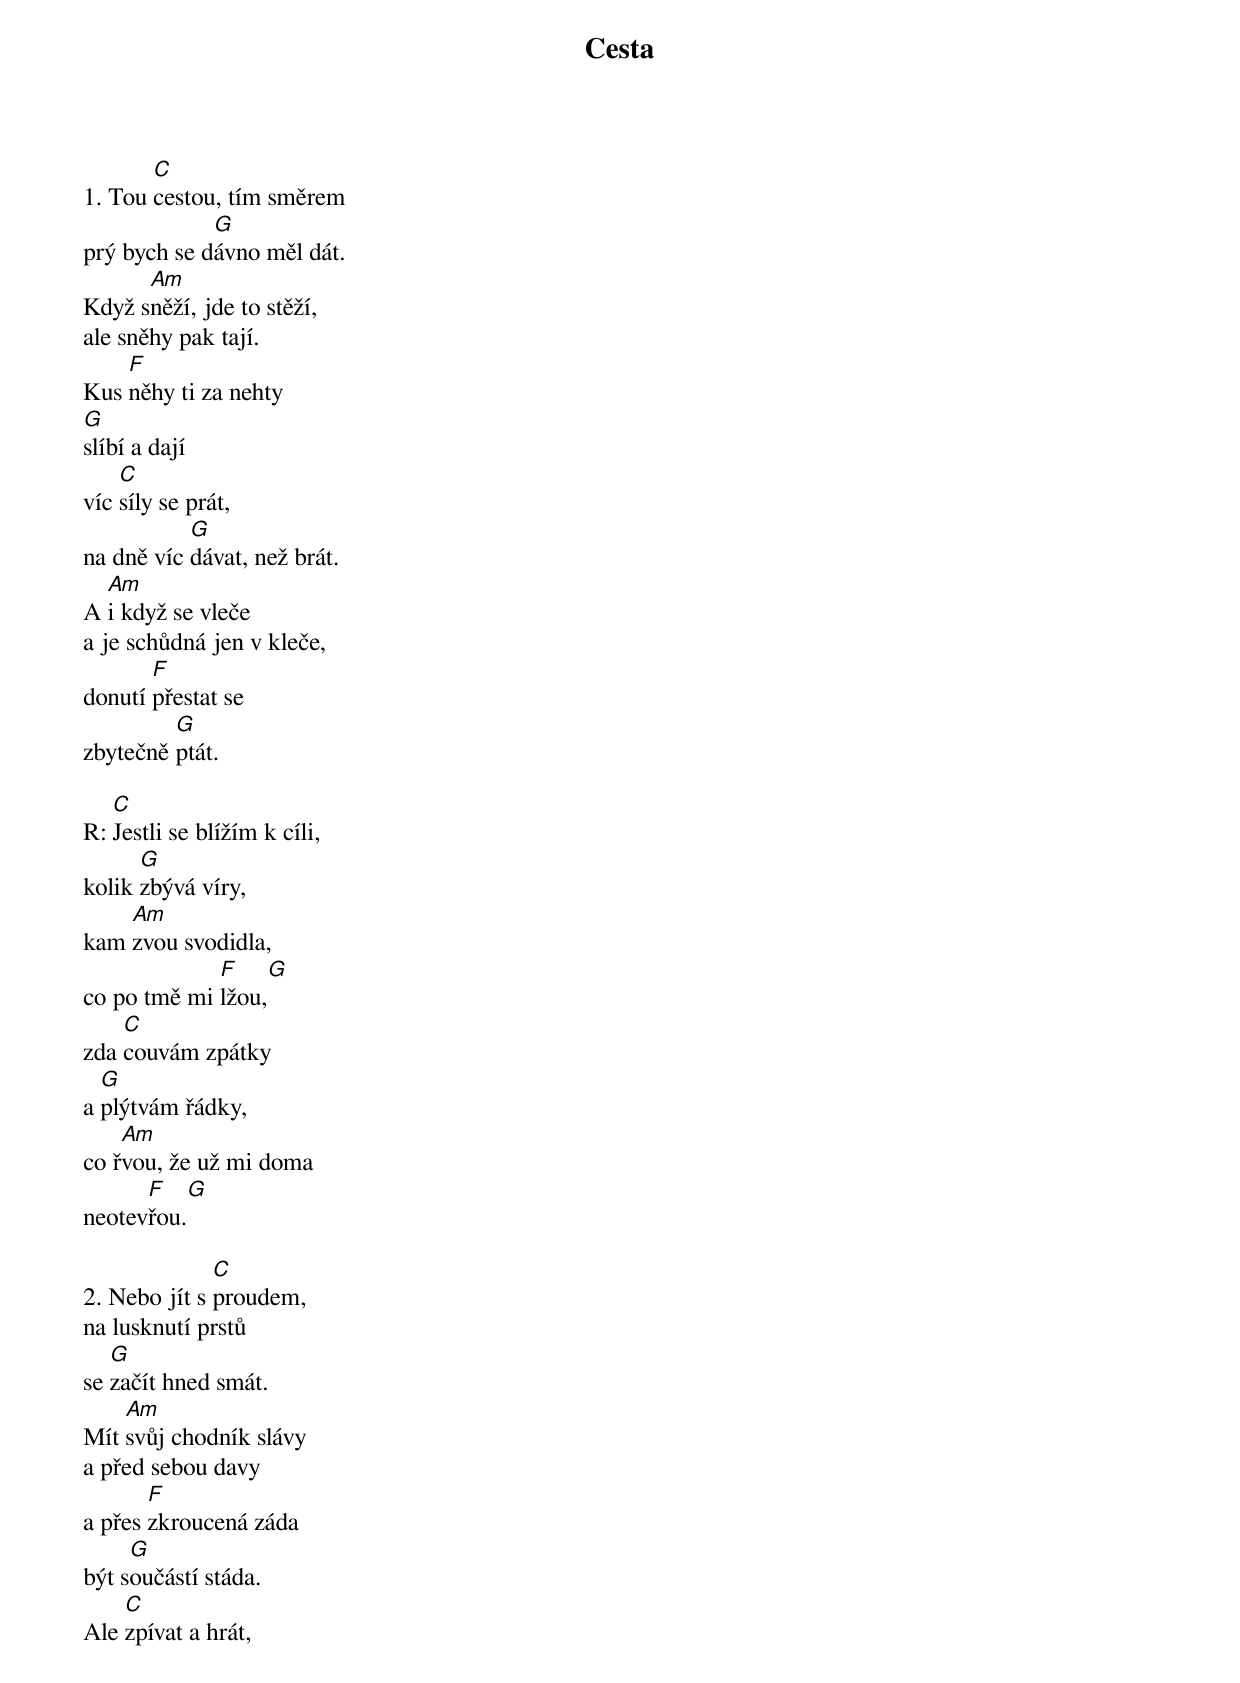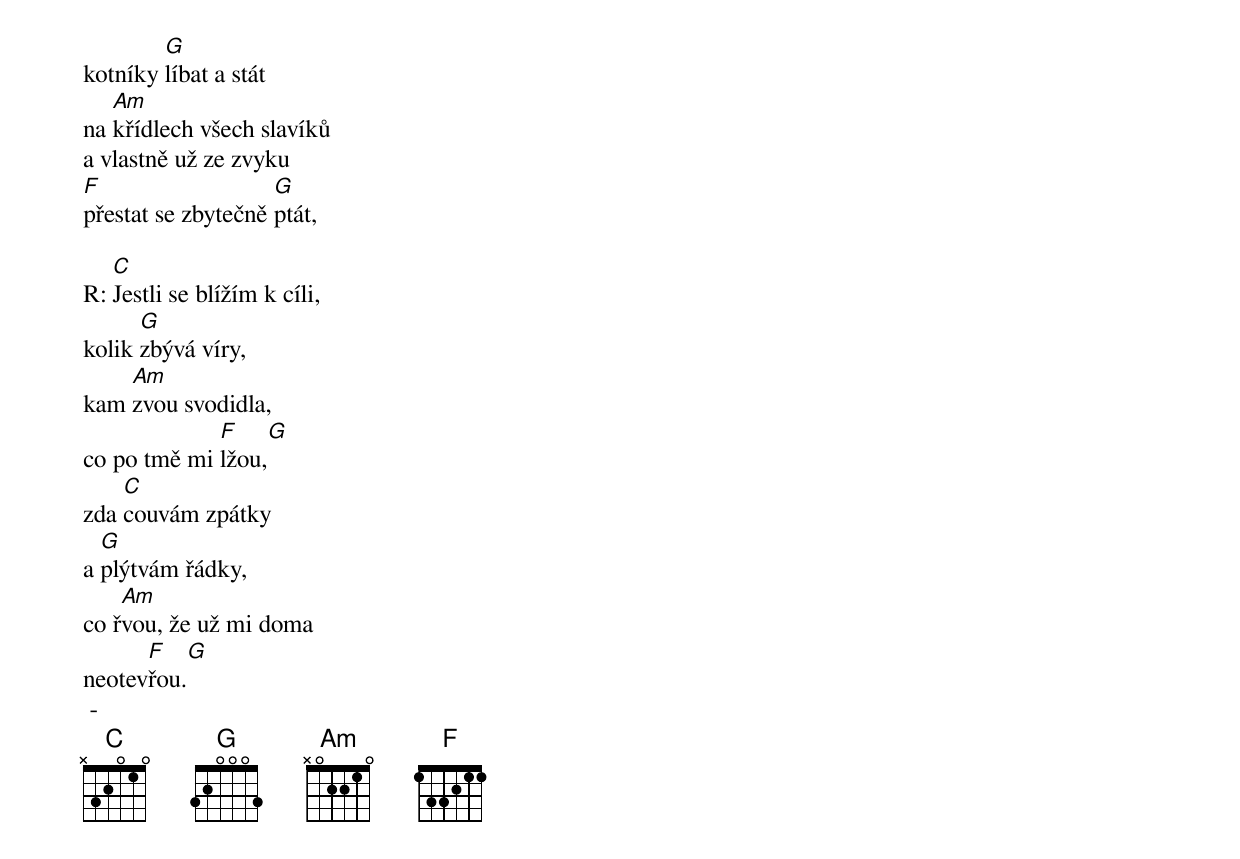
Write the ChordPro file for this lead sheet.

{title: Cesta}
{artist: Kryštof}
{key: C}

1. Tou [C]cestou, tím směrem
prý bych se d[G]ávno měl dát.
Když s[Am]něží, jde to stěží,
ale sněhy pak tají.
Kus [F]něhy ti za nehty
[G]slíbí a dají
víc [C]síly se prát,
na dně víc [G]dávat, než brát.
A [Am]i když se vleče
a je schůdná jen v kleče,
donutí [F]přestat se
zbytečně [G]ptát.

R: [C]Jestli se blížím k cíli,
kolik [G]zbývá víry,
kam [Am]zvou svodidla,
co po tmě mi [F]lžou,[G]
zda [C]couvám zpátky
a [G]plýtvám řádky,
co ř[Am]vou, že už mi doma
neotev[F]řou.[G]

2. Nebo jít s [C]proudem,
na lusknutí prstů
se [G]začít hned smát.
Mít [Am]svůj chodník slávy
a před sebou davy
a přes [F]zkroucená záda
být s[G]oučástí stáda.
Ale [C]zpívat a hrát,
kotníky [G]líbat a stát
na [Am]křídlech všech slavíků
a vlastně už ze zvyku
[F]přestat se zbytečně [G]ptát,

R: [C]Jestli se blížím k cíli,
kolik [G]zbývá víry,
kam [Am]zvou svodidla,
co po tmě mi [F]lžou,[G]
zda [C]couvám zpátky
a [G]plýtvám řádky,
co ř[Am]vou, že už mi doma
neotev[F]řou.[G]
 -
